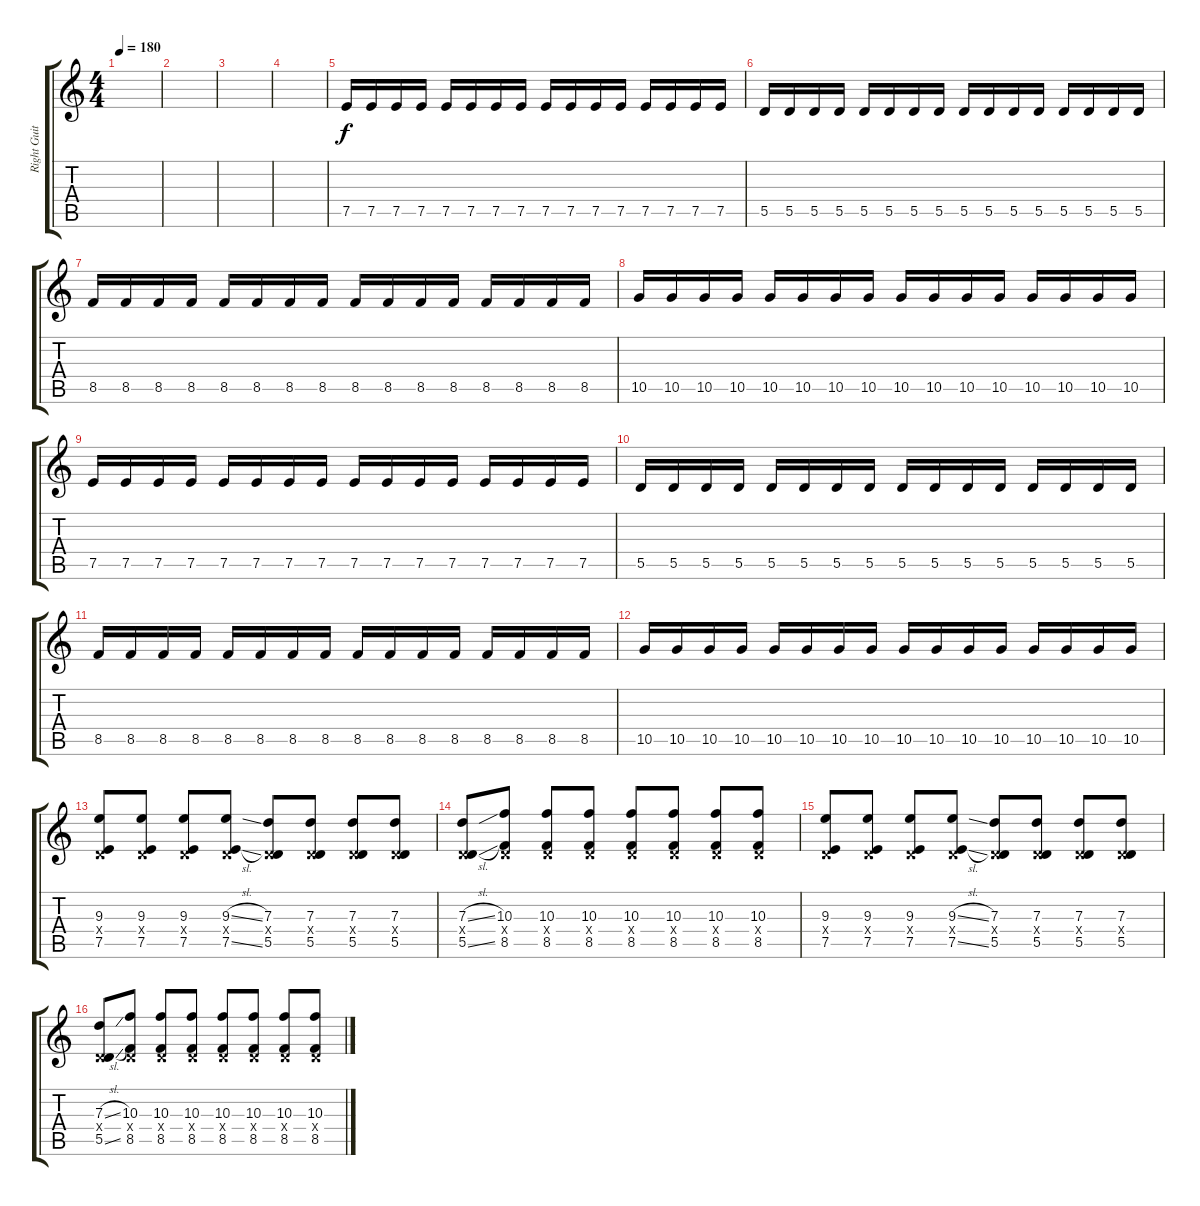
\track ("Right Guitar" "Right Guit") {instrument distortionguitar}
\staff {score tabs}
\tuning (E4 B3 G3 D3 A2 D2) {hide}
\ts (4 4)
\tempo 180
\clef g2
\ks c
|
|
|
|
7.5.16 7.5.16 7.5.16 7.5.16 7.5.16 7.5.16 7.5.16 7.5.16 7.5.16 7.5.16 7.5.16 7.5.16 7.5.16 7.5.16 7.5.16 7.5.16 |
5.5.16 5.5.16 5.5.16 5.5.16 5.5.16 5.5.16 5.5.16 5.5.16 5.5.16 5.5.16 5.5.16 5.5.16 5.5.16 5.5.16 5.5.16 5.5.16 |
8.5.16 8.5.16 8.5.16 8.5.16 8.5.16 8.5.16 8.5.16 8.5.16 8.5.16 8.5.16 8.5.16 8.5.16 8.5.16 8.5.16 8.5.16 8.5.16 |
10.5.16 10.5.16 10.5.16 10.5.16 10.5.16 10.5.16 10.5.16 10.5.16 10.5.16 10.5.16 10.5.16 10.5.16 10.5.16 10.5.16 10.5.16 10.5.16 |
7.5.16 7.5.16 7.5.16 7.5.16 7.5.16 7.5.16 7.5.16 7.5.16 7.5.16 7.5.16 7.5.16 7.5.16 7.5.16 7.5.16 7.5.16 7.5.16 |
5.5.16 5.5.16 5.5.16 5.5.16 5.5.16 5.5.16 5.5.16 5.5.16 5.5.16 5.5.16 5.5.16 5.5.16 5.5.16 5.5.16 5.5.16 5.5.16 |
8.5.16 8.5.16 8.5.16 8.5.16 8.5.16 8.5.16 8.5.16 8.5.16 8.5.16 8.5.16 8.5.16 8.5.16 8.5.16 8.5.16 8.5.16 8.5.16 |
10.5.16 10.5.16 10.5.16 10.5.16 10.5.16 10.5.16 10.5.16 10.5.16 10.5.16 10.5.16 10.5.16 10.5.16 10.5.16 10.5.16 10.5.16 10.5.16 |
(9.3 0.4{x} 7.5).8 (9.3 0.4{x} 7.5).8 (9.3 0.4{x} 7.5).8 (9.3{sl} 0.4{x} 7.5{sl}).8 (7.3 0.4{x} 5.5).8 (7.3 0.4{x} 5.5).8 (7.3 0.4{x} 5.5).8 (7.3 0.4{x} 5.5).8 |
(7.3{sl} 0.4{x} 5.5{sl}).8 (10.3 0.4{x} 8.5).8 (10.3 0.4{x} 8.5).8 (10.3 0.4{x} 8.5).8 (10.3 0.4{x} 8.5).8 (10.3 0.4{x} 8.5).8 (10.3 0.4{x} 8.5).8 (10.3 0.4{x} 8.5).8 |
(9.3 0.4{x} 7.5).8 (9.3 0.4{x} 7.5).8 (9.3 0.4{x} 7.5).8 (9.3{sl} 0.4{x} 7.5{sl}).8 (7.3 0.4{x} 5.5).8 (7.3 0.4{x} 5.5).8 (7.3 0.4{x} 5.5).8 (7.3 0.4{x} 5.5).8 |
(7.3{sl} 0.4{x} 5.5{sl}).8 (10.3 0.4{x} 8.5).8 (10.3 0.4{x} 8.5).8 (10.3 0.4{x} 8.5).8 (10.3 0.4{x} 8.5).8 (10.3 0.4{x} 8.5).8 (10.3 0.4{x} 8.5).8 (10.3 0.4{x} 8.5).8
